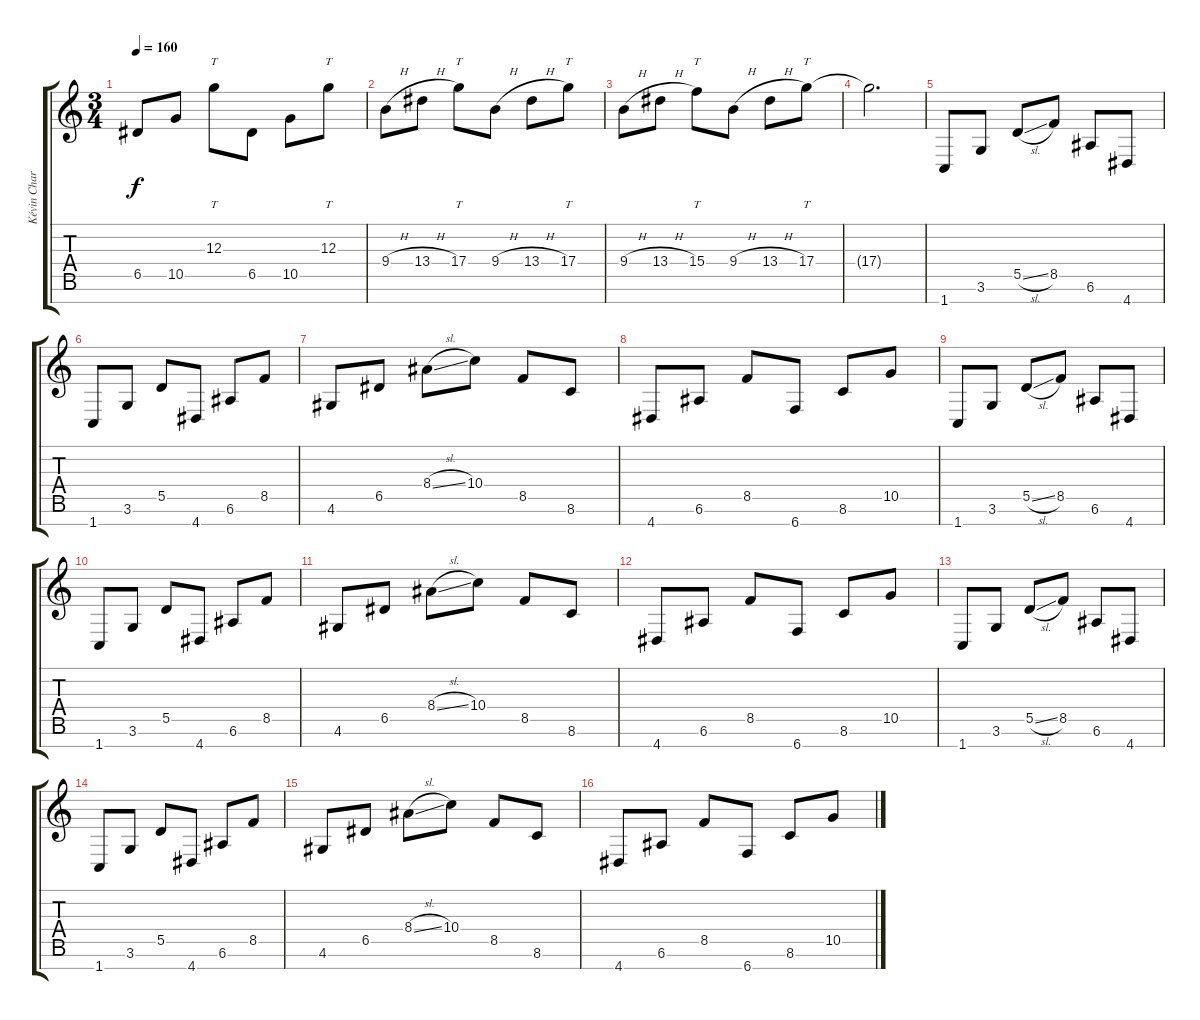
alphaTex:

\track ("Kévin Chartré" "Kévin Char") {instrument distortionguitar}
\staff {score tabs}
\tuning (E4 B3 G3 D3 A2 E2 B1) {hide}
\ts (3 4)
\tempo 160
\clef g2
\ks c
6.5.8{dy f} 10.5.8 12.3.8{tt} 6.5.8 10.5.8 12.3.8{tt} |
9.4{h}.8 13.4{h}.8 17.4.8{tt} 9.4{h}.8 13.4{h}.8 17.4.8{tt} |
9.4{h}.8 13.4{h}.8 15.4.8{tt} 9.4{h}.8 13.4{h}.8 17.4.8{tt} |
17.4{t}.2{d} |
1.7.8{instrument distortionguitar} 3.6.8 5.5{sl}.8 8.5.8 6.6.8 4.7.8 |
1.7.8 3.6.8 5.5.8 4.7.8 6.6.8 8.5.8 |
4.6.8 6.5.8 8.4{sl}.8 10.4.8 8.5.8 8.6.8 |
4.7.8 6.6.8 8.5.8 6.7.8 8.6.8 10.5.8 |
1.7.8 3.6.8 5.5{sl}.8 8.5.8 6.6.8 4.7.8 |
1.7.8 3.6.8 5.5.8 4.7.8 6.6.8 8.5.8 |
4.6.8 6.5.8 8.4{sl}.8 10.4.8 8.5.8 8.6.8 |
4.7.8 6.6.8 8.5.8 6.7.8 8.6.8 10.5.8 |
1.7.8 3.6.8 5.5{sl}.8 8.5.8 6.6.8 4.7.8 |
1.7.8 3.6.8 5.5.8 4.7.8 6.6.8 8.5.8 |
4.6.8 6.5.8 8.4{sl}.8 10.4.8 8.5.8 8.6.8 |
4.7.8 6.6.8 8.5.8 6.7.8 8.6.8 10.5.8
